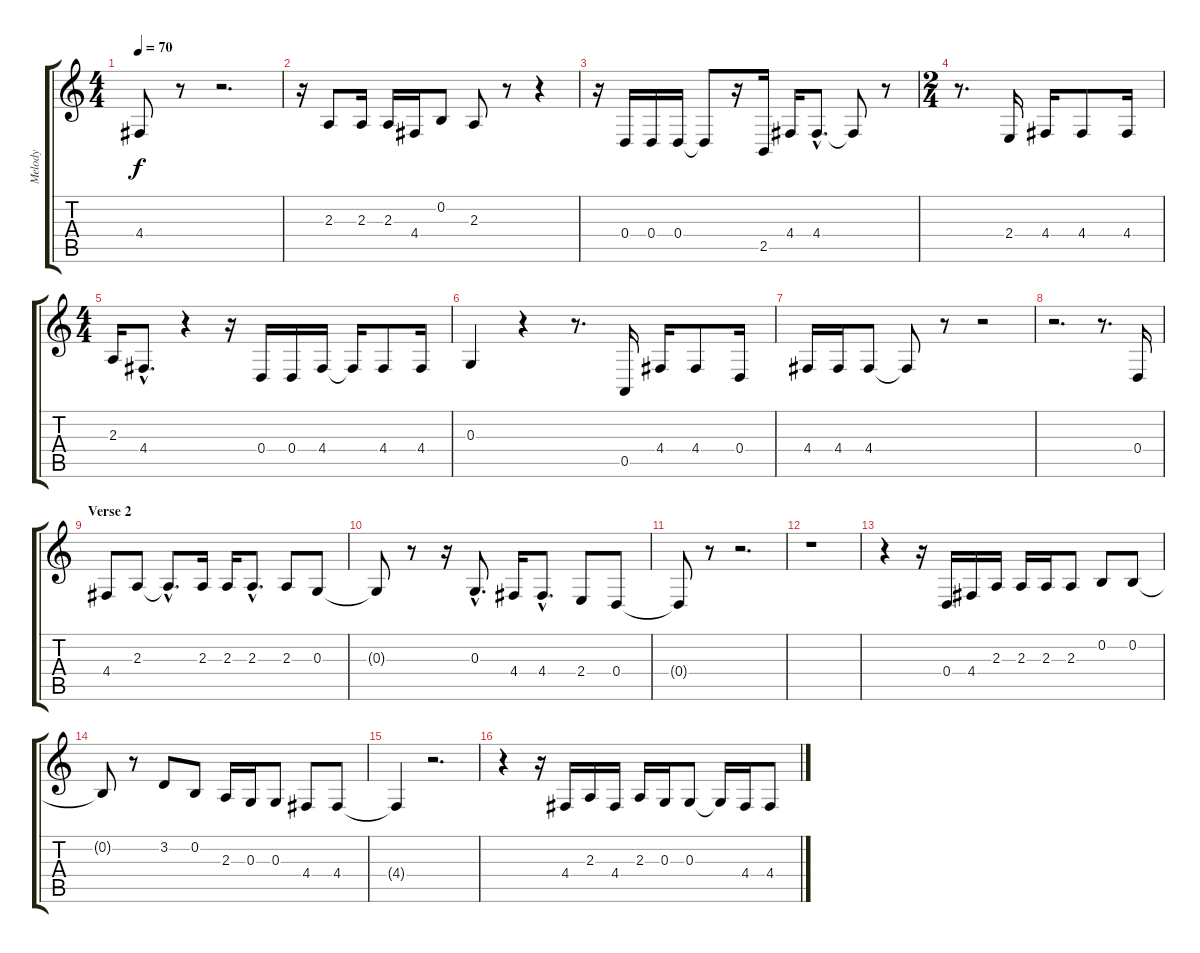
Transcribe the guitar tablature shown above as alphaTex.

\track ("Melody" "Melody") {instrument vibraphone}
\staff {score tabs}
\tuning (E4 B3 G3 D3 A2 E2) {hide}
\ts (4 4)
\tempo 70
\clef g2
\ks c
4.4{t}.8{dy f} r.8 r.2{d} |
r.16 2.3.8 2.3.16 2.3.16 4.4.16 0.2.8 2.3.8 r.8 r.4 |
r.16 0.4.16 0.4.16 0.4.16 0.4{t}.8 r.16 2.5.16 4.4.16 4.4{hac}.8{d} 4.4{t}.8 r.8 |
\ts (2 4)
r.8{d} 2.4.16 4.4.16 4.4.8 4.4.16 |
\ts (4 4)
2.3.16 4.4{hac}.8{d} r.4 r.16 0.4.16 0.4.16 4.4.16 4.4{t}.16 4.4.8 4.4.16 |
0.3.4 r.4 r.8{d} 0.5.16 4.4.16 4.4.8 0.4.16 |
4.4.16 4.4.16 4.4.8 4.4{t}.8 r.8 r.2 |
r.2{d} r.8{d} 0.4.16 |
\section ("" "Verse 2")
4.4.8 2.3.8 2.3{hac t}.8{d} 2.3.16 2.3.16 2.3{hac}.8{d} 2.3.8 0.3.8 |
0.3{t}.8 r.8 r.16 0.3{hac}.8{d} 4.4.16 4.4{hac}.8{d} 2.4.8 0.4.8 |
0.4{t}.8 r.8 r.2{d} |
r.1 |
r.4 r.16 0.4.16 4.4.16 2.3.16 2.3.16 2.3.16 2.3.8 0.2.8 0.2.8 |
0.2{t}.8 r.8 3.2.8 0.2.8 2.3.16 0.3.16 0.3.8 4.4.8 4.4.8 |
4.4{t}.4 r.2{d} |
r.4 r.16 4.4.16 2.3.16 4.4.16 2.3.16 0.3.16 0.3.8 0.3{t}.16 4.4.16 4.4.8
